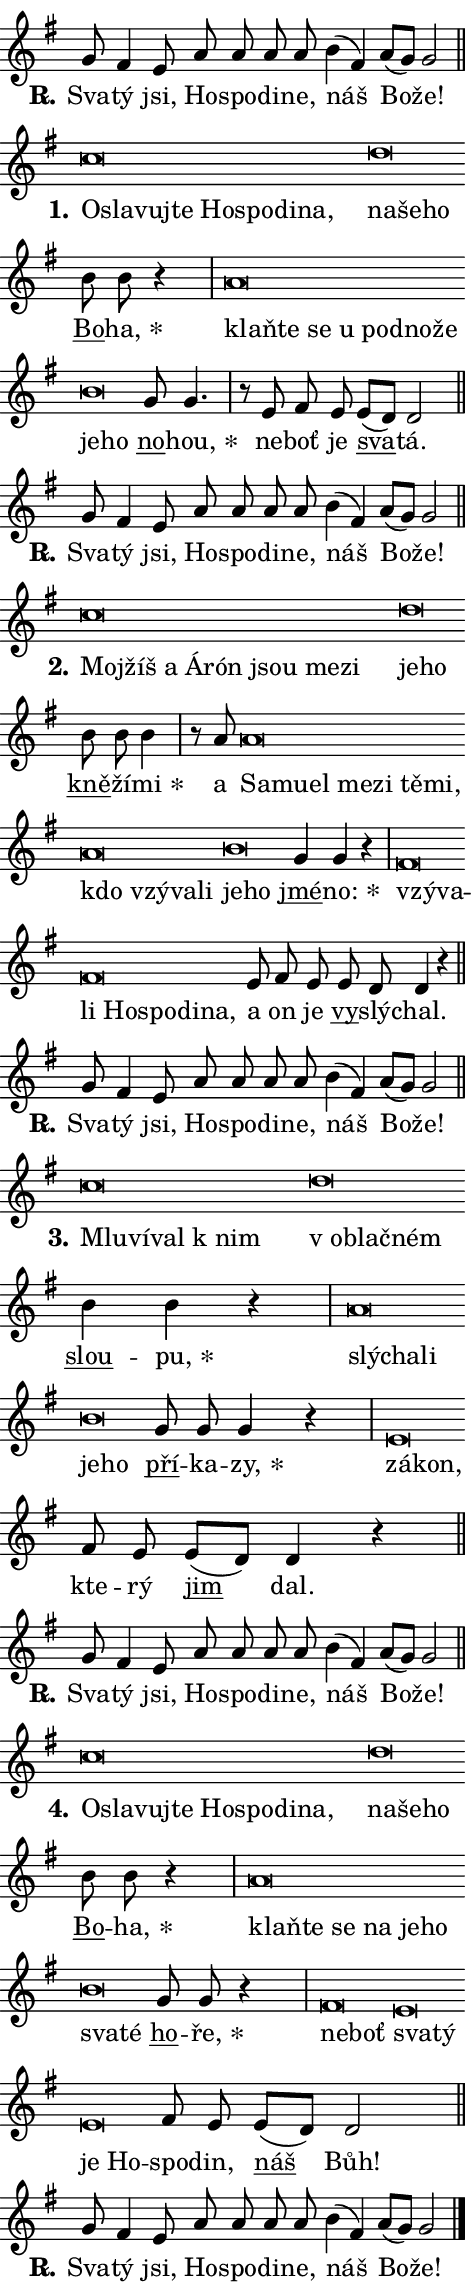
\version "2.24.0"
\header { tagline = "" }
\paper {
  indent = 0\cm
  top-margin = 0\cm
  right-margin = 0.13\cm % to fit lyric hyphens
  bottom-margin = 0\cm
  left-margin = 0\cm
  paper-width = 8\cm
  page-breaking = #ly:one-page-breaking
  system-system-spacing.basic-distance = #11
  score-system-spacing.basic-distance = #11
  ragged-last = ##f
}


%% Author: Thomas Morley
%% https://lists.gnu.org/archive/html/lilypond-user/2020-05/msg00002.html
#(define (line-position grob)
"Returns position of @var[grob} in current system:
   @code{'start}, if at first time-step
   @code{'end}, if at last time-step
   @code{'middle} otherwise
"
  (let* ((col (ly:item-get-column grob))
         (ln (ly:grob-object col 'left-neighbor))
         (rn (ly:grob-object col 'right-neighbor))
         (col-to-check-left (if (ly:grob? ln) ln col))
         (col-to-check-right (if (ly:grob? rn) rn col))
         (break-dir-left
           (and
             (ly:grob-property col-to-check-left 'non-musical #f)
             (ly:item-break-dir col-to-check-left)))
         (break-dir-right
           (and
             (ly:grob-property col-to-check-right 'non-musical #f)
             (ly:item-break-dir col-to-check-right))))
        (cond ((eqv? 1 break-dir-left) 'start)
              ((eqv? -1 break-dir-right) 'end)
              (else 'middle))))

#(define (tranparent-at-line-position vctor)
  (lambda (grob)
  "Relying on @code{line-position} select the relevant enry from @var{vctor}.
Used to determine transparency,"
    (case (line-position grob)
      ((end) (not (vector-ref vctor 0)))
      ((middle) (not (vector-ref vctor 1)))
      ((start) (not (vector-ref vctor 2))))))

noteHeadBreakVisibility =
#(define-music-function (break-visibility)(vector?)
"Makes @code{NoteHead}s transparent relying on @var{break-visibility}"
#{
  \override NoteHead.transparent =
    #(tranparent-at-line-position break-visibility)
#})

#(define delete-ledgers-for-transparent-note-heads
  (lambda (grob)
    "Reads whether a @code{NoteHead} is transparent.
If so this @code{NoteHead} is removed from @code{'note-heads} from
@var{grob}, which is supposed to be @code{LedgerLineSpanner}.
As a result ledgers are not printed for this @code{NoteHead}"
    (let* ((nhds-array (ly:grob-object grob 'note-heads))
           (nhds-list
             (if (ly:grob-array? nhds-array)
                 (ly:grob-array->list nhds-array)
                 '()))
           ;; Relies on the transparent-property being done before
           ;; Staff.LedgerLineSpanner.after-line-breaking is executed.
           ;; This is fragile ...
           (to-keep
             (remove
               (lambda (nhd)
                 (ly:grob-property nhd 'transparent #f))
               nhds-list)))
      ;; TODO find a better method to iterate over grob-arrays, similiar
      ;; to filter/remove etc for lists
      ;; For now rebuilt from scratch
      (set! (ly:grob-object grob 'note-heads)  '())
      (for-each
        (lambda (nhd)
          (ly:pointer-group-interface::add-grob grob 'note-heads nhd))
        to-keep))))

squashNotes = {
  \override NoteHead.X-extent = #'(-0.2 . 0.2)
  \override NoteHead.Y-extent = #'(-0.75 . 0)
  \override NoteHead.stencil =
    #(lambda (grob)
       (let ((pos (ly:grob-property grob 'staff-position)))
         (begin
           (if (< pos -7) (display "ERROR: Lower brevis then expected\n") (display ""))
           (if (<= pos -6) ly:text-interface::print ly:note-head::print))))
}
unSquashNotes = {
  \revert NoteHead.X-extent
  \revert NoteHead.Y-extent
  \revert NoteHead.stencil
}

hideNotes = \noteHeadBreakVisibility #begin-of-line-visible
unHideNotes = \noteHeadBreakVisibility #all-visible

% work-around for resetting accidentals
% https://lilypond.org/doc/v2.23/Documentation/notation/displaying-rhythms#unmetered-music
cadenzaMeasure = {
  \cadenzaOff
  \partial 1024 s1024
  \cadenzaOn
}

#(define-markup-command (accent layout props text) (markup?)
  "Underline accented syllable"
  (interpret-markup layout props
    #{\markup \override #'(offset . 4.3) \underline { #text }#}))

responsum = \markup \concat {
  "R" \hspace #-1.05 \path #0.1 #'((moveto 0 0.07) (lineto 0.9 0.8)) \hspace #0.05 "."
}

spaceSize = #0.6828661417322834 % exact space size for TeX Gyre Schola

\layout {
  \context {
    \Staff
    \remove "Time_signature_engraver"
    \override LedgerLineSpanner.after-line-breaking = #delete-ledgers-for-transparent-note-heads
  }
  \context {
    \Lyrics {
      \override LyricSpace.minimum-distance = \spaceSize
      \override LyricText.font-name = #"TeX Gyre Schola"
      \override LyricText.font-size = 1
      \override StanzaNumber.font-name = #"TeX Gyre Schola Bold"
      \override StanzaNumber.font-size = 1
    }
  }
  \context {
    \Score 
    \override NoteHead.text =
      #(lambda (grob) 
        (let ((pos (ly:grob-property grob 'staff-position)))
          #{\markup {
            \combine
              \halign #-0.55 \raise #(if (= pos -6) 0 0.5) \override #'(thickness . 2) \draw-line #'(3.2 . 0)
              \musicglyph "noteheads.sM1"
          }#}))
  }
}

% magnetic-lyrics.ily
%
%   written by
%     Jean Abou Samra <jean@abou-samra.fr>
%     Werner Lemberg <wl@gnu.org>
%
%   adapted by
%     Jiri Hon <jiri.hon@gmail.com>
%
% Version 2022-Apr-15

% https://www.mail-archive.com/lilypond-user@gnu.org/msg149350.html

#(define (Left_hyphen_pointer_engraver context)
   "Collect syllable-hyphen-syllable occurrences in lyrics and store
them in properties.  This engraver only looks to the left.  For
example, if the lyrics input is @code{foo -- bar}, it does the
following.

@itemize @bullet
@item
Set the @code{text} property of the @code{LyricHyphen} grob between
@q{foo} and @q{bar} to @code{foo}.

@item
Set the @code{left-hyphen} property of the @code{LyricText} grob with
text @q{foo} to the @code{LyricHyphen} grob between @q{foo} and
@q{bar}.
@end itemize

Use this auxiliary engraver in combination with the
@code{lyric-@/text::@/apply-@/magnetic-@/offset!} hook."
   (let ((hyphen #f)
         (text #f))
     (make-engraver
      (acknowledgers
       ((lyric-syllable-interface engraver grob source-engraver)
        (set! text grob)))
      (end-acknowledgers
       ((lyric-hyphen-interface engraver grob source-engraver)
        ;(when (not (grob::has-interface grob 'lyric-space-interface))
          (set! hyphen grob)));)
      ((stop-translation-timestep engraver)
       (when (and text hyphen)
         (ly:grob-set-object! text 'left-hyphen hyphen))
       (set! text #f)
       (set! hyphen #f)))))

#(define (lyric-text::apply-magnetic-offset! grob)
   "If the space between two syllables is less than the value in
property @code{LyricText@/.details@/.squash-threshold}, move the right
syllable to the left so that it gets concatenated with the left
syllable.

Use this function as a hook for
@code{LyricText@/.after-@/line-@/breaking} if the
@code{Left_@/hyphen_@/pointer_@/engraver} is active."
   (let ((hyphen (ly:grob-object grob 'left-hyphen #f)))
     (when hyphen
       (let ((left-text (ly:spanner-bound hyphen LEFT)))
         (when (grob::has-interface left-text 'lyric-syllable-interface)
           (let* ((common (ly:grob-common-refpoint grob left-text X))
                  (this-x-ext (ly:grob-extent grob common X))
                  (left-x-ext
                   (begin
                     ;; Trigger magnetism for left-text.
                     (ly:grob-property left-text 'after-line-breaking)
                     (ly:grob-extent left-text common X)))
                  ;; `delta` is the gap width between two syllables.
                  (delta (- (interval-start this-x-ext)
                            (interval-end left-x-ext)))
                  (details (ly:grob-property grob 'details))
                  (threshold (assoc-get 'squash-threshold details 0.2)))
             (when (< delta threshold)
               (let* (;; We have to manipulate the input text so that
                      ;; ligatures crossing syllable boundaries are not
                      ;; disabled.  For languages based on the Latin
                      ;; script this is essentially a beautification.
                      ;; However, for non-Western scripts it can be a
                      ;; necessity.
                      (lt (ly:grob-property left-text 'text))
                      (rt (ly:grob-property grob 'text))
                      (is-space (grob::has-interface hyphen 'lyric-space-interface))
                      (space (if is-space " " ""))
                      (extra-delta (if is-space spaceSize 0))
                      ;; Append new syllable.
                      (ltrt-space (if (and (string? lt) (string? rt))
                                (string-append lt space rt)
                                (make-concat-markup (list lt space rt))))
                      ;; Right-align `ltrt` to the right side.
                      (ltrt-space-markup (grob-interpret-markup
                               grob
                               (make-translate-markup
                                (cons (interval-length this-x-ext) 0)
                                (make-right-align-markup ltrt-space)))))
                 (begin
                   ;; Don't print `left-text`.
                   (ly:grob-set-property! left-text 'stencil #f)
                   ;; Set text and stencil (which holds all collected
                   ;; syllables so far) and shift it to the left.
                   (ly:grob-set-property! grob 'text ltrt-space)
                   (ly:grob-set-property! grob 'stencil ltrt-space-markup)
                   (ly:grob-translate-axis! grob (- (- delta extra-delta)) X))))))))))


#(define (lyric-hyphen::displace-bounds-first grob)
   ;; Make very sure this callback isn't triggered too early.
   (let ((left (ly:spanner-bound grob LEFT))
         (right (ly:spanner-bound grob RIGHT)))
     (ly:grob-property left 'after-line-breaking)
     (ly:grob-property right 'after-line-breaking)
     (ly:lyric-hyphen::print grob)))

squashThreshold = #0.4

\layout {
  \context {
    \Lyrics
    \consists #Left_hyphen_pointer_engraver
    \override LyricText.after-line-breaking =
      #lyric-text::apply-magnetic-offset!
    \override LyricHyphen.stencil = #lyric-hyphen::displace-bounds-first
    \override LyricText.details.squash-threshold = \squashThreshold
    \override LyricHyphen.minimum-distance = 0
    \override LyricHyphen.minimum-length = \squashThreshold
  }
}

squashText = \override LyricText.details.squash-threshold = 9999
unSquashText = \override LyricText.details.squash-threshold = \squashThreshold

leftText = \override LyricText.self-alignment-X = #LEFT
unLeftText = \revert LyricText.self-alignment-X

starOffset = #(lambda (grob) 
                (let ((x_offset (ly:self-alignment-interface::aligned-on-x-parent grob)))
                  (if (= x_offset 0) 0 (+ x_offset 1.2))))

star = #(define-music-function (syllable)(string?)
"Append star separator at the end of a syllable"
#{
  \once \override LyricText.X-offset = #starOffset
  \lyricmode { \markup {
    #syllable
    \override #'((font-name . "TeX Gyre Schola Bold")) \hspace #0.2 \lower #0.65 \larger "*"
  } }
#})

starAccent = #(define-music-function (syllable)(string?)
"Append star separator at the end of a syllable and make accent"
#{
  \once \override LyricText.X-offset = #starOffset
  \lyricmode { \markup {
    \accent #syllable
    \override #'((font-name . "TeX Gyre Schola Bold")) \hspace #0.2 \lower #0.65 \larger "*"
  } }
#})

breath = #(define-music-function (syllable)(string?)
"Append breathing indicator at the end of a syllable"
#{
  \lyricmode { \markup { #syllable "+" } }
#})

optionalBreath = #(define-music-function (syllable)(string?)
"Append optional breathing indicator at the end of a syllable"
#{
  \lyricmode { \markup { #syllable "(+)" } }
#})


\score {
    <<
        \new Voice = "melody" { \cadenzaOn \key g \major \relative { g'8 fis4 e8 a a a a \bar "" b4( fis) a8[( g)] g2 \cadenzaMeasure \bar "||" \break } }
        \new Lyrics \lyricsto "melody" { \lyricmode { \set stanza = \responsum
Sva -- tý jsi, Ho -- spo -- di -- ne, náš Bo -- že! } }
    >>
    \layout {}
}

\score {
    <<
        \new Voice = "melody" { \cadenzaOn \key g \major \relative { \squashNotes c''\breve*1/16 \hideNotes \breve*1/16 \bar "" \breve*1/16 \bar "" \breve*1/16 \bar "" \breve*1/16 \bar "" \breve*1/16 \bar "" \breve*1/16 \breve*1/16 \bar "" \unHideNotes \unSquashNotes \squashNotes d\breve*1/16 \hideNotes \breve*1/16 \breve*1/16 \bar "" \unHideNotes \unSquashNotes \bar "" b8 b r4 \cadenzaMeasure \bar "|" \squashNotes a\breve*1/16 \hideNotes \breve*1/16 \bar "" \breve*1/16 \bar "" \breve*1/16 \bar "" \breve*1/16 \bar "" \breve*1/16 \breve*1/16 \bar "" \unHideNotes \unSquashNotes \squashNotes b\breve*1/16 \hideNotes \breve*1/16 \bar "" \unHideNotes \unSquashNotes \bar "" g8 g4. \cadenzaMeasure \bar "|" r8 e8 fis8 e \bar "" e[( d)] d2 \cadenzaMeasure \bar "||" \break } }
        \new Lyrics \lyricsto "melody" { \lyricmode { \set stanza = "1."
\leftText O -- \squashText sla -- vuj -- te Ho -- spo -- di -- na, \unSquashText na -- \squashText še -- ho \unLeftText \unSquashText \markup \accent Bo -- \star ha, \leftText klaň -- \squashText te se u pod -- no -- že \unSquashText je -- \squashText ho \unLeftText \unSquashText \markup \accent no -- \star hou, ne -- boť je \markup \accent sva -- tá. } }
    >>
    \layout {}
}

\score {
    <<
        \new Voice = "melody" { \cadenzaOn \key g \major \relative { g'8 fis4 e8 a a a a \bar "" b4( fis) a8[( g)] g2 \cadenzaMeasure \bar "||" \break } }
        \new Lyrics \lyricsto "melody" { \lyricmode { \set stanza = \responsum
Sva -- tý jsi, Ho -- spo -- di -- ne, náš Bo -- že! } }
    >>
    \layout {}
}

\score {
    <<
        \new Voice = "melody" { \cadenzaOn \key g \major \relative { \squashNotes c''\breve*1/16 \hideNotes \breve*1/16 \bar "" \breve*1/16 \bar "" \breve*1/16 \bar "" \breve*1/16 \bar "" \breve*1/16 \bar "" \breve*1/16 \breve*1/16 \bar "" \unHideNotes \unSquashNotes \squashNotes d\breve*1/16 \hideNotes \breve*1/16 \bar "" \unHideNotes \unSquashNotes \bar "" b8 b b4 \cadenzaMeasure \bar "|" r8 a8 \squashNotes a\breve*1/16 \hideNotes \breve*1/16 \bar "" \breve*1/16 \bar "" \breve*1/16 \bar "" \breve*1/16 \bar "" \breve*1/16 \bar "" \breve*1/16 \bar "" \breve*1/16 \bar "" \breve*1/16 \bar "" \breve*1/16 \breve*1/16 \bar "" \unHideNotes \unSquashNotes \squashNotes b\breve*1/16 \hideNotes \breve*1/16 \bar "" \unHideNotes \unSquashNotes \bar "" g4 g r \cadenzaMeasure \bar "|" \squashNotes fis\breve*1/16 \hideNotes \breve*1/16 \bar "" \breve*1/16 \bar "" \breve*1/16 \bar "" \breve*1/16 \bar "" \breve*1/16 \breve*1/16 \bar "" \unHideNotes \unSquashNotes e8 fis8 e \bar "" e d d4 r \cadenzaMeasure \bar "||" \break } }
        \new Lyrics \lyricsto "melody" { \lyricmode { \set stanza = "2."
\leftText Moj -- \squashText žíš a Á -- rón jsou me -- zi \unSquashText je -- \squashText ho \unLeftText \unSquashText \markup \accent kně -- ží -- \star mi a \leftText Sa -- \squashText mu -- el me -- zi tě -- mi, kdo vzý -- va -- li \unSquashText je -- \squashText ho \unLeftText \unSquashText \markup \accent jmé -- \star no: \leftText vzý -- \squashText va -- li Ho -- spo -- di -- na, \unLeftText \unSquashText a on je \markup \accent vy -- slý -- chal. } }
    >>
    \layout {}
}

\score {
    <<
        \new Voice = "melody" { \cadenzaOn \key g \major \relative { g'8 fis4 e8 a a a a \bar "" b4( fis) a8[( g)] g2 \cadenzaMeasure \bar "||" \break } }
        \new Lyrics \lyricsto "melody" { \lyricmode { \set stanza = \responsum
Sva -- tý jsi, Ho -- spo -- di -- ne, náš Bo -- že! } }
    >>
    \layout {}
}

\score {
    <<
        \new Voice = "melody" { \cadenzaOn \key g \major \relative { \squashNotes c''\breve*1/16 \hideNotes \breve*1/16 \bar "" \breve*1/16 \breve*1/16 \bar "" \unHideNotes \unSquashNotes \squashNotes d\breve*1/16 \hideNotes \breve*1/16 \breve*1/16 \bar "" \unHideNotes \unSquashNotes \bar "" b4 b r \cadenzaMeasure \bar "|" \squashNotes a\breve*1/16 \hideNotes \breve*1/16 \breve*1/16 \bar "" \unHideNotes \unSquashNotes \squashNotes b\breve*1/16 \hideNotes \breve*1/16 \bar "" \unHideNotes \unSquashNotes \bar "" g8 g g4 r \cadenzaMeasure \bar "|" \squashNotes e\breve*1/16 \hideNotes \breve*1/16 \bar "" \unHideNotes \unSquashNotes fis8 e \bar "" e[( d)] d4 r \cadenzaMeasure \bar "||" \break } }
        \new Lyrics \lyricsto "melody" { \lyricmode { \set stanza = "3."
\leftText Mlu -- \squashText ví -- val "k nim" \unSquashText "v ob" -- \squashText lač -- ném \unLeftText \unSquashText \markup \accent slou -- \star pu, \leftText slý -- \squashText cha -- li \unSquashText je -- \squashText ho \unLeftText \unSquashText \markup \accent pří -- ka -- \star zy, \leftText zá -- \squashText kon, \unLeftText \unSquashText kte -- rý \markup \accent jim dal. } }
    >>
    \layout {}
}

\score {
    <<
        \new Voice = "melody" { \cadenzaOn \key g \major \relative { g'8 fis4 e8 a a a a \bar "" b4( fis) a8[( g)] g2 \cadenzaMeasure \bar "||" \break } }
        \new Lyrics \lyricsto "melody" { \lyricmode { \set stanza = \responsum
Sva -- tý jsi, Ho -- spo -- di -- ne, náš Bo -- že! } }
    >>
    \layout {}
}

\score {
    <<
        \new Voice = "melody" { \cadenzaOn \key g \major \relative { \squashNotes c''\breve*1/16 \hideNotes \breve*1/16 \bar "" \breve*1/16 \bar "" \breve*1/16 \bar "" \breve*1/16 \bar "" \breve*1/16 \bar "" \breve*1/16 \breve*1/16 \bar "" \unHideNotes \unSquashNotes \squashNotes d\breve*1/16 \hideNotes \breve*1/16 \breve*1/16 \bar "" \unHideNotes \unSquashNotes \bar "" b8 b r4 \cadenzaMeasure \bar "|" \squashNotes a\breve*1/16 \hideNotes \breve*1/16 \bar "" \breve*1/16 \bar "" \breve*1/16 \bar "" \breve*1/16 \breve*1/16 \bar "" \unHideNotes \unSquashNotes \squashNotes b\breve*1/16 \hideNotes \breve*1/16 \bar "" \unHideNotes \unSquashNotes \bar "" g8 g r4 \cadenzaMeasure \bar "|" \squashNotes fis\breve*1/16 \hideNotes \breve*1/16 \bar "" \unHideNotes \unSquashNotes \squashNotes e\breve*1/16 \hideNotes \breve*1/16 \bar "" \breve*1/16 \breve*1/16 \bar "" \unHideNotes \unSquashNotes fis8 e \bar "" e[( d)] d2 \cadenzaMeasure \bar "||" \break } }
        \new Lyrics \lyricsto "melody" { \lyricmode { \set stanza = "4."
\leftText O -- \squashText sla -- vuj -- te Ho -- spo -- di -- na, \unSquashText na -- \squashText še -- ho \unLeftText \unSquashText \markup \accent Bo -- \star ha, \leftText klaň -- \squashText te se na je -- ho \unSquashText sva -- \squashText té \unLeftText \unSquashText \markup \accent ho -- \star ře, \leftText ne -- \squashText boť \unSquashText sva -- \squashText tý je Ho -- \unLeftText \unSquashText spo -- din, \markup \accent náš Bůh! } }
    >>
    \layout {}
}

\score {
    <<
        \new Voice = "melody" { \cadenzaOn \key g \major \relative { g'8 fis4 e8 a a a a \bar "" b4( fis) a8[( g)] g2 \cadenzaMeasure \bar "||" \break } \bar "|." }
        \new Lyrics \lyricsto "melody" { \lyricmode { \set stanza = \responsum
Sva -- tý jsi, Ho -- spo -- di -- ne, náš Bo -- že! } }
    >>
    \layout {}
}
